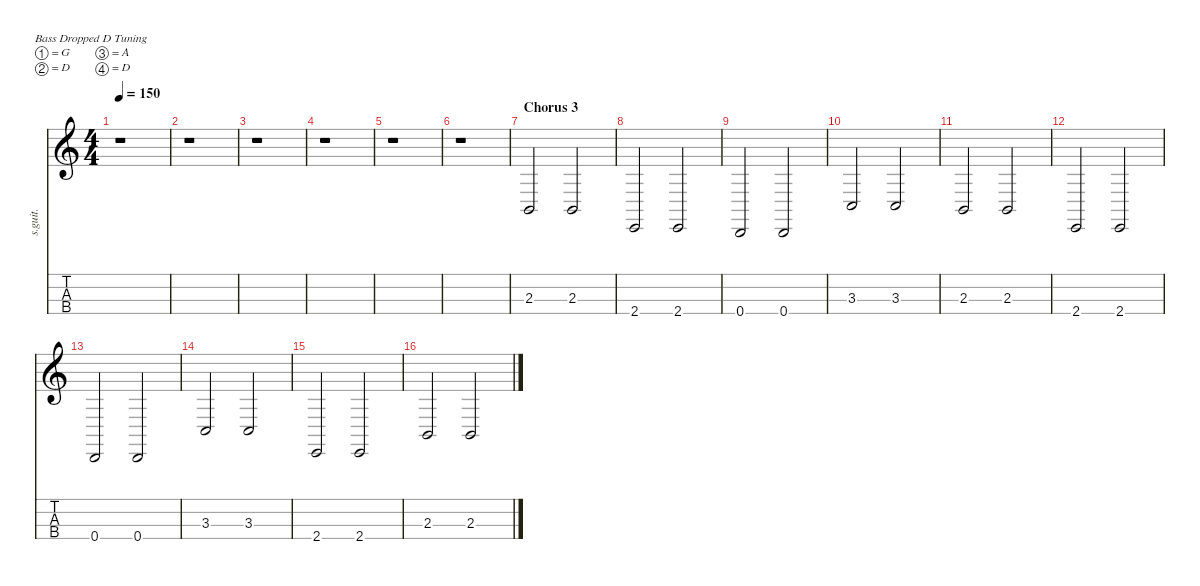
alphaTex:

\defaultSystemsLayout 4
\hideDynamics
\bracketExtendMode nobrackets
\track ("Oliver Riedel " "s.guit.") {instrument electricbasspick}
\staff {score tabs}
\tuning (G2 D2 A1 D1)
\ts (4 4)
\tempo 150
\clef g2
\ks c
r.1{dy f} |
r.1 |
r.1 |
r.1 |
r.1 |
r.1 |
\section ("" "Chorus 3")
2.3.2{lyrics (0 "") lyrics (1 "") lyrics (2 "") lyrics (3 "") lyrics (4 "")} 2.3.2{lyrics (0 "") lyrics (1 "") lyrics (2 "") lyrics (3 "") lyrics (4 "")} |
2.4.2{lyrics (0 "") lyrics (1 "") lyrics (2 "") lyrics (3 "") lyrics (4 "")} 2.4.2{lyrics (0 "") lyrics (1 "") lyrics (2 "") lyrics (3 "") lyrics (4 "")} |
0.4.2{lyrics (0 "") lyrics (1 "") lyrics (2 "") lyrics (3 "") lyrics (4 "")} 0.4.2{lyrics (0 "") lyrics (1 "") lyrics (2 "") lyrics (3 "") lyrics (4 "")} |
3.3.2{lyrics (0 "") lyrics (1 "") lyrics (2 "") lyrics (3 "") lyrics (4 "")} 3.3.2{lyrics (0 "") lyrics (1 "") lyrics (2 "") lyrics (3 "") lyrics (4 "")} |
2.3.2{lyrics (0 "") lyrics (1 "") lyrics (2 "") lyrics (3 "") lyrics (4 "")} 2.3.2{lyrics (0 "") lyrics (1 "") lyrics (2 "") lyrics (3 "") lyrics (4 "")} |
2.4.2{lyrics (0 "") lyrics (1 "") lyrics (2 "") lyrics (3 "") lyrics (4 "")} 2.4.2{lyrics (0 "") lyrics (1 "") lyrics (2 "") lyrics (3 "") lyrics (4 "")} |
0.4.2{lyrics (0 "") lyrics (1 "") lyrics (2 "") lyrics (3 "") lyrics (4 "")} 0.4.2{lyrics (0 "") lyrics (1 "") lyrics (2 "") lyrics (3 "") lyrics (4 "")} |
3.3.2{lyrics (0 "") lyrics (1 "") lyrics (2 "") lyrics (3 "") lyrics (4 "")} 3.3.2{lyrics (0 "") lyrics (1 "") lyrics (2 "") lyrics (3 "") lyrics (4 "")} |
2.4.2{lyrics (0 "") lyrics (1 "") lyrics (2 "") lyrics (3 "") lyrics (4 "")} 2.4.2{lyrics (0 "") lyrics (1 "") lyrics (2 "") lyrics (3 "") lyrics (4 "")} |
2.3.2{lyrics (0 "") lyrics (1 "") lyrics (2 "") lyrics (3 "") lyrics (4 "")} 2.3.2{lyrics (0 "") lyrics (1 "") lyrics (2 "") lyrics (3 "") lyrics (4 "")}
